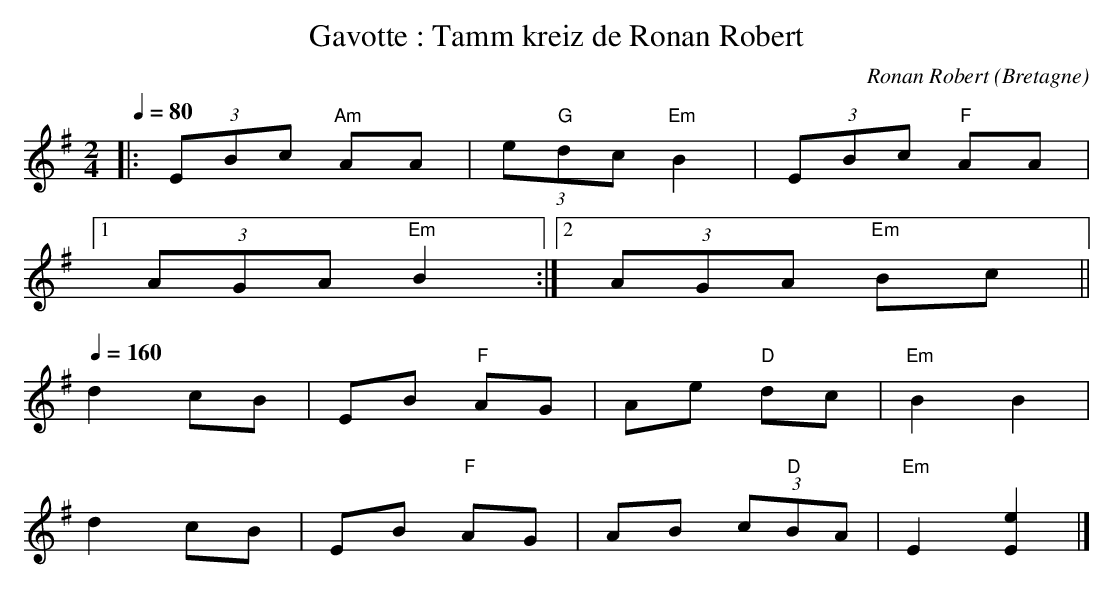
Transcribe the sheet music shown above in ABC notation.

X:1
T:Gavotte : Tamm kreiz de Ronan Robert
C:Ronan Robert
O:Bretagne
M:2/4
L:1/8
Q:1/4=80
K:G
|: (3EBc "Am"AA | (3e"G"dc "Em"B2 | (3EBc "F"AA |1
(3AGA "Em"B2 :|2 (3AGA "Em"Bc ||
Q:1/4=160
K:G
d2 cB | EB "F"AG | Ae "D"dc | "Em"B2 B2 |
d2 cB | EB "F"AG | AB (3c"D"BA | "Em"E2 [E2e2] |]
